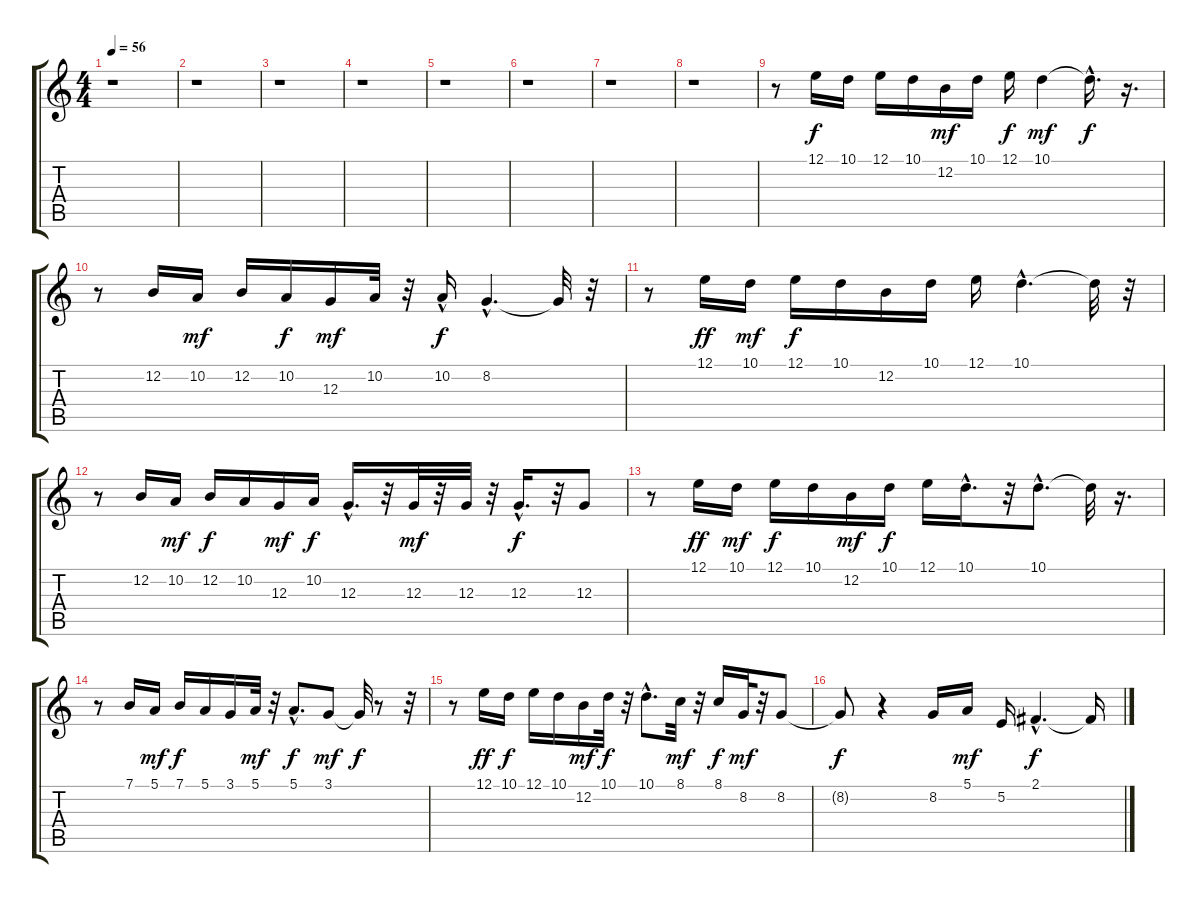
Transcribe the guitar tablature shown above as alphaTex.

\track "" {instrument flute}
\staff {score tabs}
\tuning (E4 B3 G3 D3 A2 E2) {hide}
\ts (4 4)
\tempo 56
\clef g2
\ks c
r.1{dy f instrument flute} |
r.1 |
r.1 |
r.1 |
r.1 |
r.1 |
r.1 |
r.1 |
r.8 12.1.16 10.1.16 12.1.16 10.1.16 12.2.16{dy mf} 10.1.16 12.1.16{dy f} 10.1.4{dy mf} 10.1{hac t}.16{d dy f} r.16{d} |
r.8 12.2.16 10.2.16{dy mf} 12.2.16 10.2.16{dy f} 12.3.16{dy mf} 10.2.32 r.32 10.2{hac}.16{dy f} 8.2{hac}.4{d} 8.2{t}.32 r.32 |
r.8 12.1.16{dy ff} 10.1.16{dy mf} 12.1.16{dy f} 10.1.16 12.2.16 10.1.16 12.1.16 10.1{hac}.4{d} 10.1{t}.32 r.32 |
r.8 12.2.16 10.2.16{dy mf} 12.2.16{dy f} 10.2.16 12.3.16{dy mf} 10.2.16{dy f} 12.3{hac}.16{d} r.32 12.3.32{dy mf} r.32 12.3.32 r.32 12.3{hac}.16{d dy f} r.32 12.3.8 |
r.8 12.1.16{dy ff} 10.1.16{dy mf} 12.1.16{dy f} 10.1.16 12.2.16{dy mf} 10.1.16{dy f} 12.1.16 10.1{hac}.16{d} r.32 10.1{hac}.8{d} 10.1{t}.32 r.16{d} |
r.8 7.1.16 5.1.16{dy mf} 7.1.16{dy f} 5.1.16 3.1.16 5.1.32{dy mf} r.32 5.1{hac}.8{d dy f} 3.1.8{dy mf} 3.1{t}.32{dy f} r.8 r.32 |
r.8 12.1.16{dy ff} 10.1.16{dy f} 12.1.16 10.1.16 12.2.16{dy mf} 10.1.32{dy f} r.32 10.1{hac}.8{d} 8.1.32{dy mf} r.32 8.1.16{dy f} 8.2.32{dy mf} r.32 8.2.8 |
8.2{t}.8{dy f} r.4 8.2.16 5.1.16{dy mf} 5.2.16 2.1{hac}.4{d dy f} 2.1{t}.16
